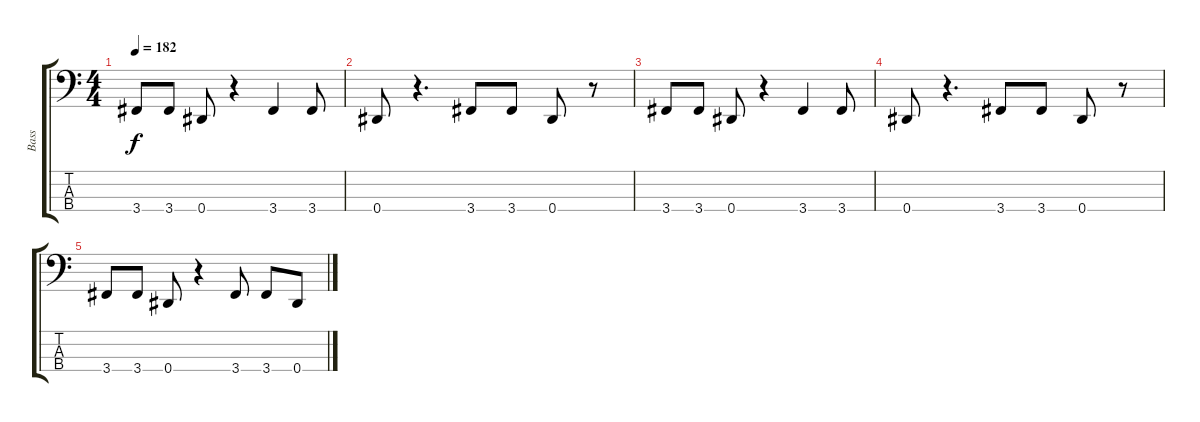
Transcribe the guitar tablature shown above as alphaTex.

\track ("Bass" "Bass") {instrument electricbasspick}
\staff {score tabs}
\tuning (Gb2 Db2 Ab1 Eb1) {hide}
\ts (4 4)
\tempo 182
\clef f4
\ks c
3.4.8{dy f} 3.4.8 0.4.8 r.4 3.4.4 3.4.8 |
0.4.8 r.4{d} 3.4.8 3.4.8 0.4.8 r.8 |
3.4.8 3.4.8 0.4.8 r.4 3.4.4 3.4.8 |
0.4.8 r.4{d} 3.4.8 3.4.8 0.4.8 r.8 |
3.4.8 3.4.8 0.4.8 r.4 3.4.8 3.4.8 0.4.8
